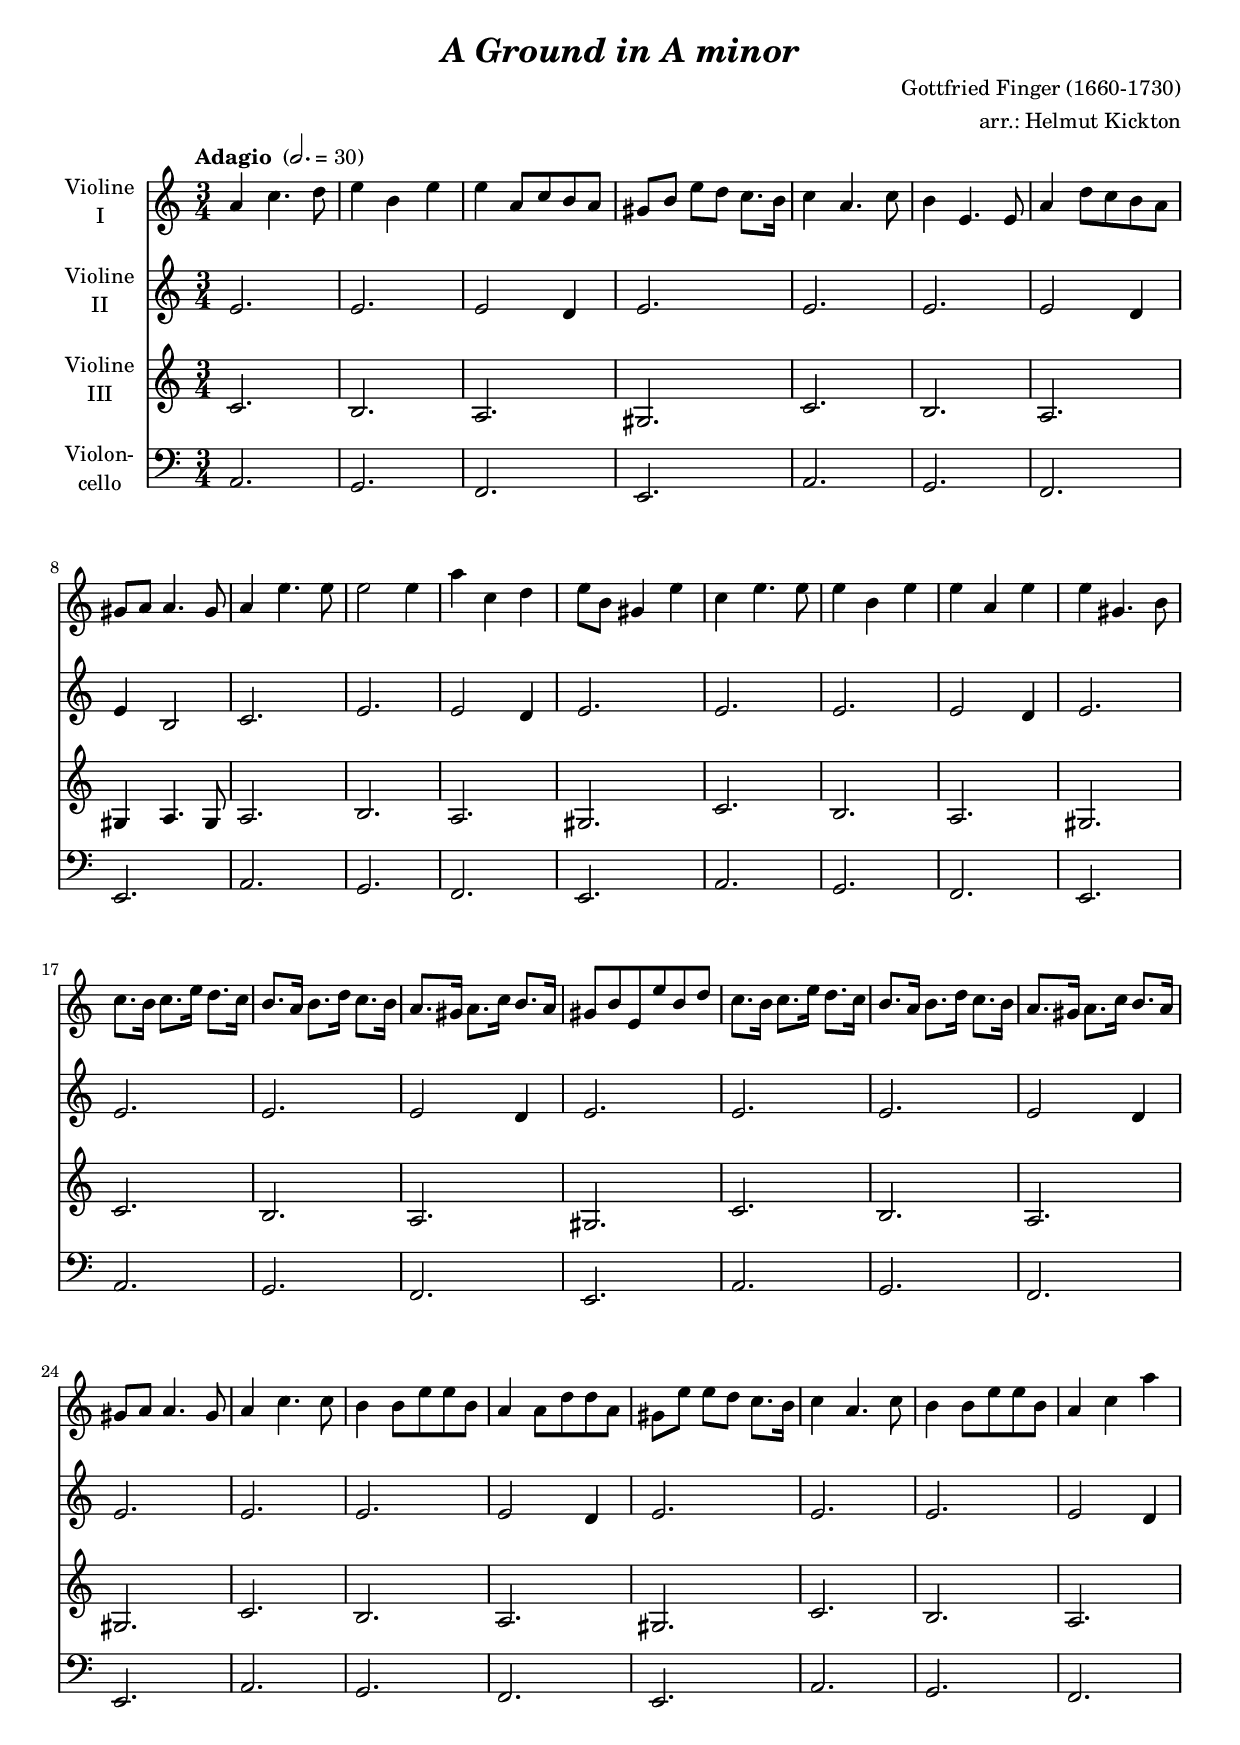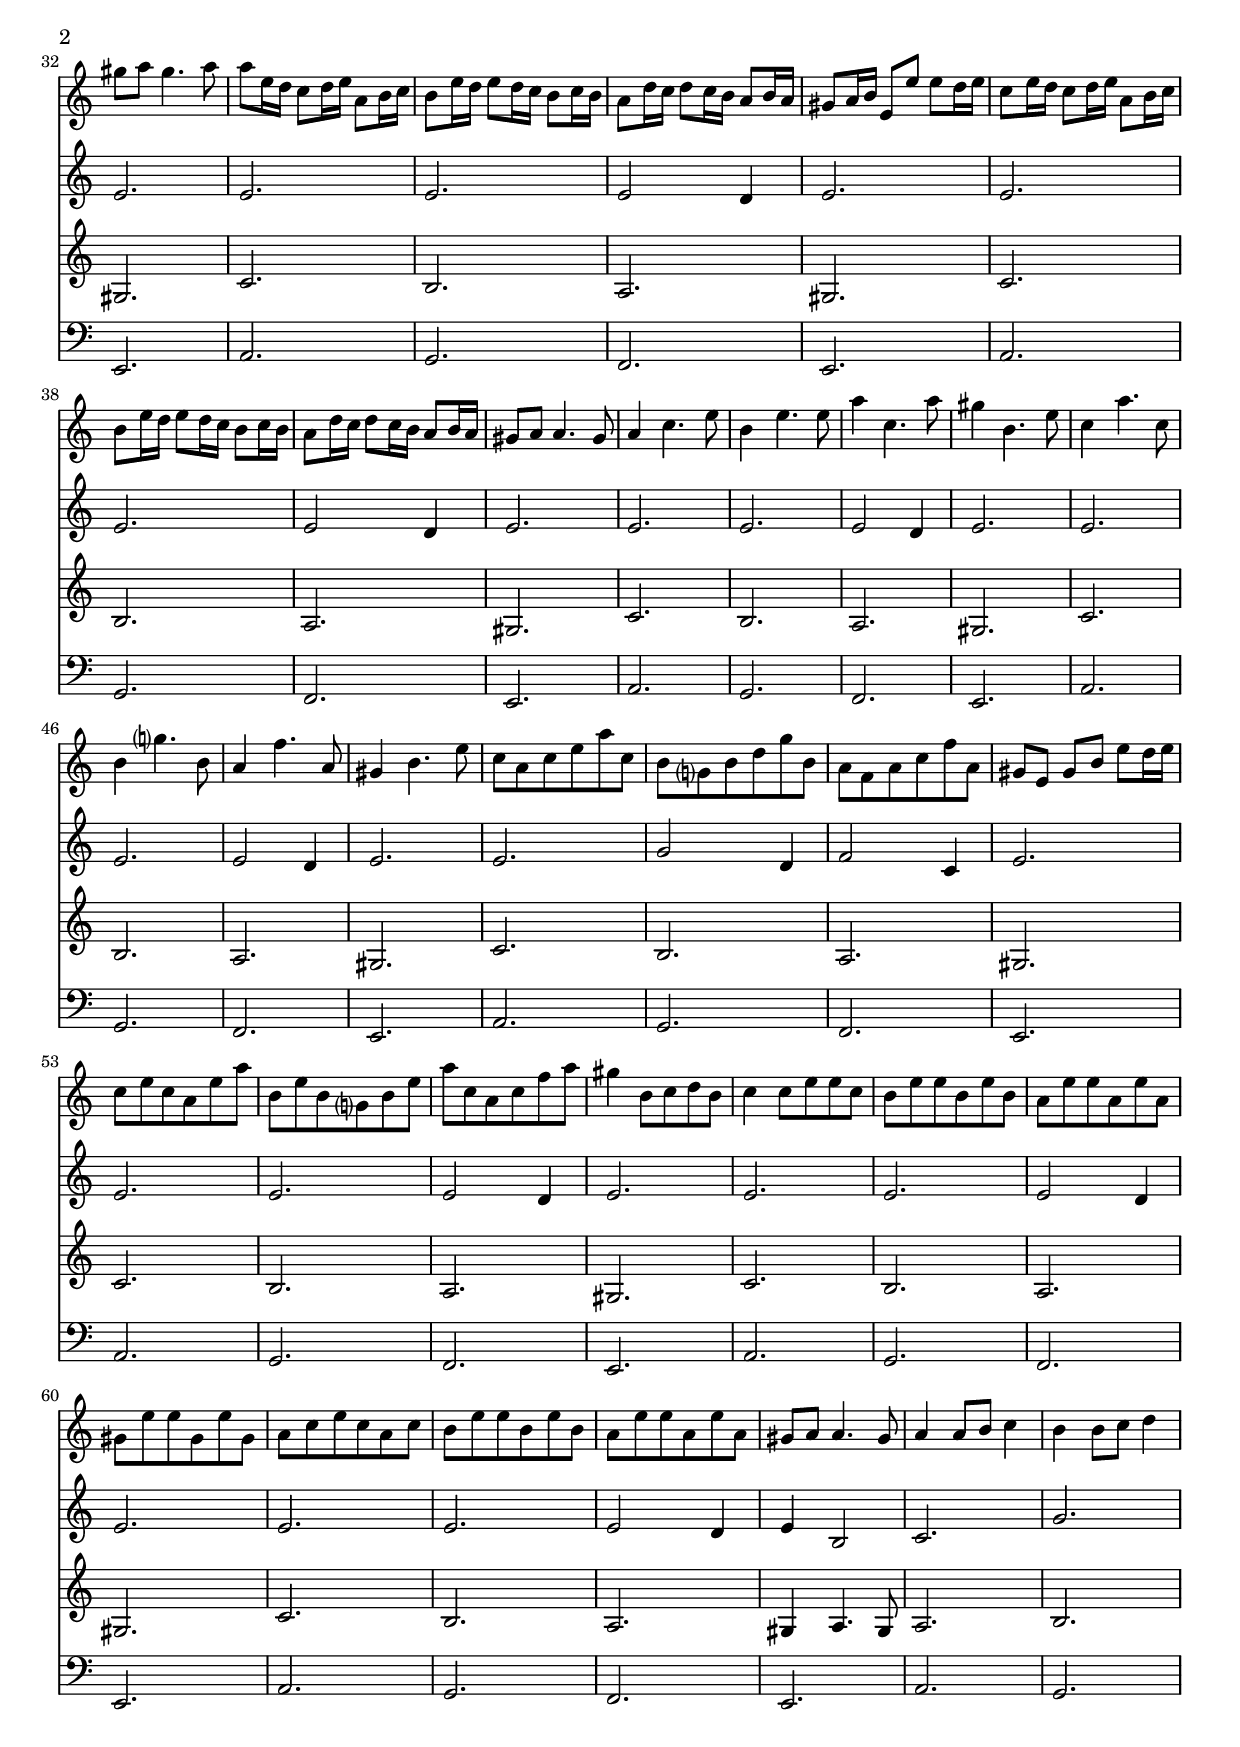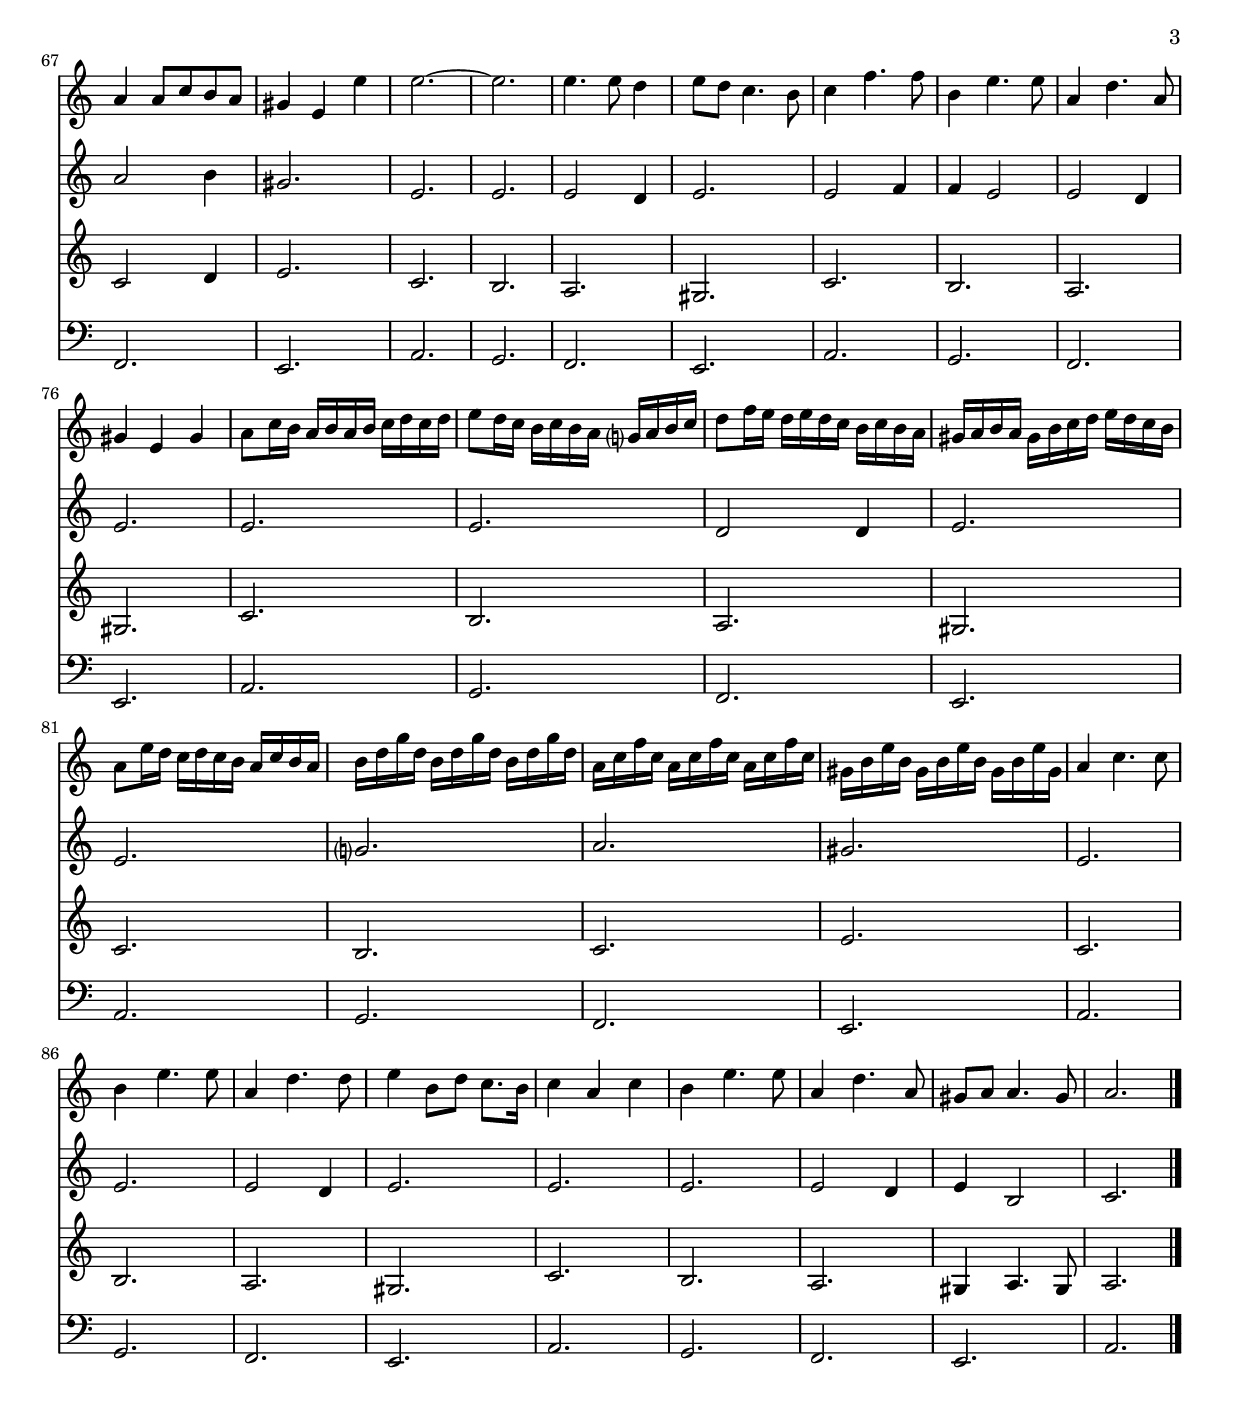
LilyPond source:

\version "2.14.2"
\include "deutsch.ly"

#(set-global-staff-size 18.4)

\header {
  title     = \markup \bold \italic "A Ground in A minor"
  composer  = "Gottfried Finger (1660-1730)"
  arranger  = "arr.: Helmut Kickton"
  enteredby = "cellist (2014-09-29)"
}

voiceconsts = {
  \key a \minor
  \time 3/4
  \tempo "Adagio " 2.=30
  \numericTimeSignature
  \compressFullBarRests
%  \set tupletSpannerDuration = #(ly:make-moment 1 4)
}

mist = "string ensemble 1"
miba = "drawbar organ"

va = \relative c'' {
   \voiceconsts

   a4 c4. d8
   e4 h e
   e a,8 c h a
   gis h e d c8. h16
   c4 a4. c8
   h4 e,4. e8
   a4 d8 c h a
   gis a a4. gis8

   a4 e'4. e8
   e2 e4
   a c, d
   e8 h gis4 e'
   c e4. e8
   e4 h e
   e a, e'
   e gis,4. h8
   c8. h16 c8. e16 d8. c16

   h8. a16 h8. d16 c8. h16
   a8. gis16 a8. c16 h8. a16
   gis8 h e, e' h d
   c8. h16 c8. e16 d8. c16
   h8. a16 h8. d16 c8. h16
   a8. gis16 a8. c16 h8. a16

   gis8 a a4. gis8
   a4 c4. c8
   h4 h8 e e h
   a4 a8 d d a
   gis e' e d c8. h16
   c4 a4. c8
   h4 h8 e e h
   a4 c a'

   gis8 a gis4. a8
   a e16 d c8 d16 e a,8 h16 c
   h8 e16 d e8 d16 c h8 c16 h
   a8 d16 c d8 c16 h a8 h16 a
   gis8 a16 h e,8 e' e d16 e

   c8 e16 d c8 d16 e a,8 h16 c
   h8 e16 d e8 d16 c h8 c16 h
   a8 d16 c d8 c16 h a8 h16 a
   gis8 a a4. gis8
   a4 c4. e8
   h4 e4. e8

   a4 c,4. a'8
   gis4 h,4. e8
   c4 a'4. c,8
   h4 g'?4. h,8
   a4 f'4. a,8
   gis4 h4. e8
   c a c e a c,
   h g? h d g h,

   a f a c f a,
   gis e gis h e d16 e
   c8 e c a e' a
   h, e h g? h e
   a c, a c f a
   gis4 h,8 c d h

   c4 c8 e e c
   h e e h e h
   a e' e a, e' a,
   gis e' e gis, e' gis,
   a c e c a c
   h e e h e h

   a e' e a, e' a,
   gis a a4. gis8
   a4 a8 h c4
   h h8 c d4
   a a8 c h a
   gis4 e e'
   e2.~
   e
   e4. e8 d4

   e8 d c4. h8
   c4 f4. f8
   h,4 e4. e8
   a,4 d4. a8
   gis4 e gis
   a8 c16 h a h a h c d c d
   e8 d16 c h c h a g? a h c

   d8 f16 e d e d c h c h a
   gis a h a gis h c d e d c h
   a8 e'16 d c d c h a c h a

   h d g d h d g d h d g d
   a c f c a c f c a c f c
   gis h e h gis h e h gis h e gis,
   a4 c4. c8

   h4 e4. e8
   a,4 d4. d8
   e4 h8 d c8. h16
   c4 a c
   h e4. e8
   a,4 d4. a8
   gis a a4. gis8
   a2. \bar "|."
}

vb = \relative c' {
   \voiceconsts

   e2.
   e
   e2 d4
   e2.
   e
   e
   e2 d4
   e h2

   c2.
   \repeat unfold 10 { e | e2 d4 | e2. | e }
   g2 d4
   f2 c4
   e2.
   e
   \repeat unfold 2 { e | e2 d4 | e2. | e }
   e
   e2 d4
   e h2
   c2.
   g'
   a2 h4

   gis2.
   e
   e
   e2 d4
   e2.
   e2 f4
   f e2
   e d4
   e2.

   e
   e
   d2 d4

   e2.
   e
   g?

   a
   gis
   e
   e
   e2 d4

   e2.
   e
   e
   e2 d4
   e h2
   c2. \bar "|."
}

vc = \relative c' {
   \voiceconsts

   c2.
   h
   a
   gis
   c
   h
   a
   gis4 a4. gis8

   a2.
   \repeat unfold 13 { h | a | gis | c }
   h
   a
   gis4 a4. gis8
   a2.
   h
   c2 d4

   e2.
   c
   \repeat unfold 3 { h | a | gis | c }
   h
   c
   e
   c
   h
   a

   gis
   c
   h
   a
   gis4 a4. gis8
   a2. \bar "|."
}

vd = \relative c {
   \voiceconsts
   \clef "bass"

   \repeat unfold 23 { a2. | g | f | e }
   a \bar "|."
}


music = <<
      \new Staff {
        \set Staff.midiInstrument = \mist
        \set Staff.instrumentName = \markup \center-column { "Violine" "I" }
        \transpose a a { \va }
      }

      \new Staff {
        \set Staff.midiInstrument = \mist
        \set Staff.instrumentName = \markup \center-column { "Violine" "II" }
        \transpose a a { \vb }
      }

      \new Staff {
        \set Staff.midiInstrument = \mist
        \set Staff.instrumentName = \markup \center-column { "Violine" "III" }
        \transpose a a { \vc }
      }

      \new Staff {
        \set Staff.midiInstrument = \miba
        \set Staff.instrumentName = \markup \center-column { "Violon-" "cello" }
        \transpose a a { \vd }
      }
>>

\book {
  \score {
   \music
    \layout {}
  }

  \score {
    \unfoldRepeats \music

    \midi {
      \context {
        \Score
      }
    }
  }
}
